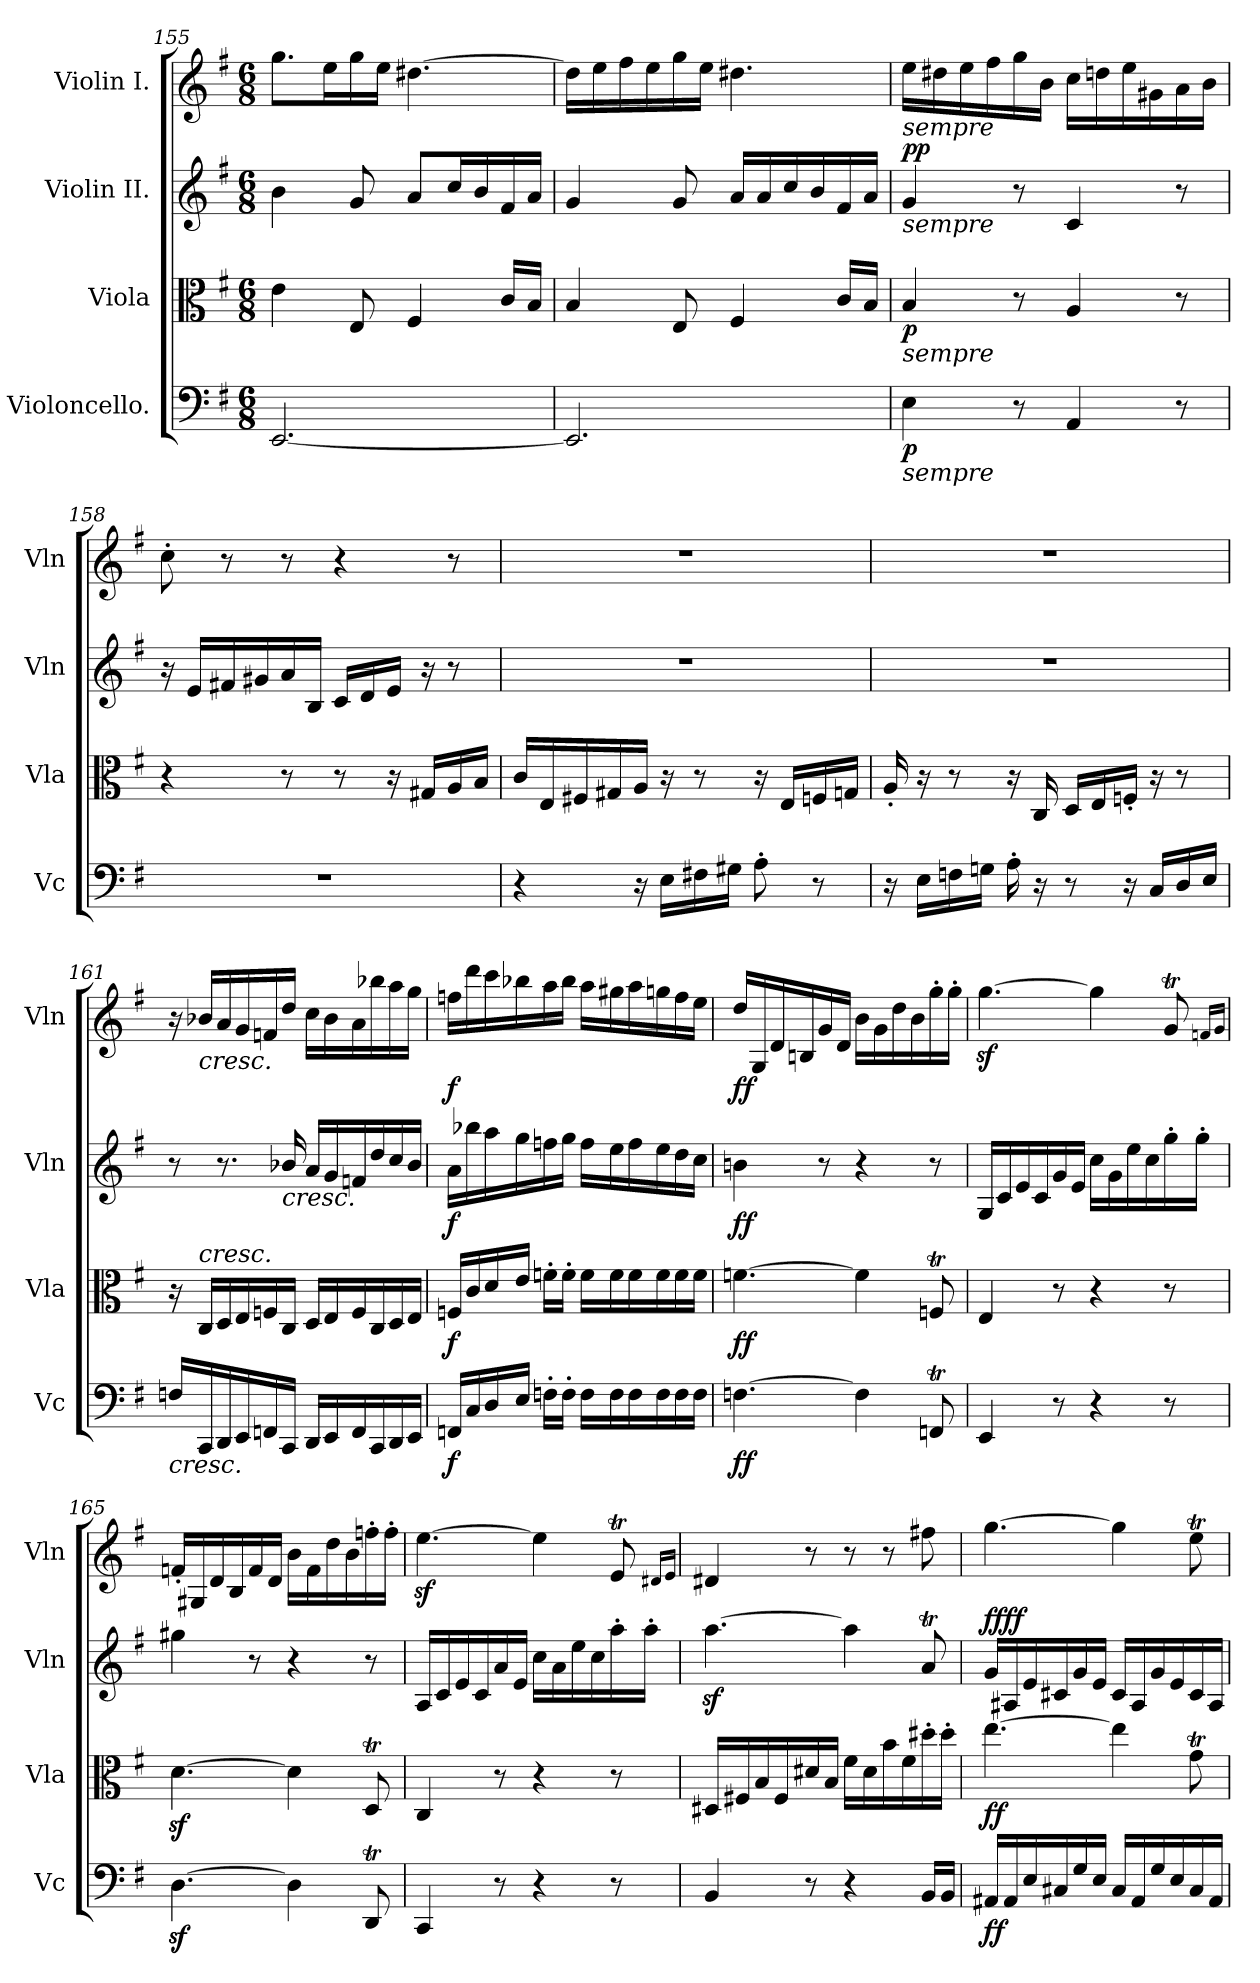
**kern	**dynam	**kern	**dynam	**kern	**dynam	**kern	**dynam
*part4	*part4	*part3	*part3	*part2	*part2	*part1	*part1
*staff4	*staff4	*staff3	*staff3	*staff2	*staff2	*staff1	*staff1
*I"Violoncello.	*	*I"Viola	*	*I"Violin II.	*	*I"Violin I.	*
*I'Vc	*	*I'Vla	*	*I'Vln	*	*I'Vln	*
*clefF4	*	*clefC3	*	*clefG2	*	*clefG2	*
*k[f#]	*	*k[f#]	*	*k[f#]	*	*k[f#]	*
*M6/8	*	*M6/8	*	*M6/8	*	*M6/8	*
=155	=155	=155	=155	=155	=155	=155	=155
[2.EE/	.	4e\	.	4b\	.	8.gg\L	.
.	.	.	.	.	.	16ee\L	.
.	.	8E/	.	8g/	.	16gg\	.
.	.	.	.	.	.	16ee\JJ	.
.	.	4F#/	.	8a/L	.	[4.dd#X\	.
.	.	.	.	16cc/L	.	.	.
.	.	.	.	16b/	.	.	.
.	.	16c/LL	.	16f#/	.	.	.
.	.	16B/JJ	.	16a/JJ	.	.	.
=156	=156	=156	=156	=156	=156	=156	=156
2.EE/]	.	4B/	.	4g/	.	16dd#\LL]	.
.	.	.	.	.	.	16ee\	.
.	.	.	.	.	.	16ff#\	.
.	.	.	.	.	.	16ee\	.
.	.	8E/	.	8g/	.	16gg\	.
.	.	.	.	.	.	16ee\JJ	.
.	.	4F#/	.	16a/LL	.	4.dd#X\	.
.	.	.	.	16a/	.	.	.
.	.	.	.	16cc/	.	.	.
.	.	.	.	16b/	.	.	.
.	.	16c/LL	.	16f#/	.	.	.
.	.	16B/JJ	.	16a/JJ	.	.	.
!!LO:LB:g=z
=157	=157	=157	=157	=157	=157	=157	=157
!	!	!	!	!	!	!LO:TX:b:i:t=sempre	!
!	!	!	!	!LO:TX:b:i:t=sempre	!	!	!
!	!	!LO:TX:b:i:t=sempre	!	!	!	!	!
!LO:TX:b:i:t=sempre	!	!	!	!	!	!	!
!	!LO:DY:b	!	!LO:DY:b	!	!LO:DY:b	!	!
!	!	!	!	!	!LO:DY:n=1:a	!	!
4E\	p	4B/	p	4g/	p p	16ee\LL	.
.	.	.	.	.	.	16dd#X\	.
.	.	.	.	.	.	16ee\	.
.	.	.	.	.	.	16ff#\	.
8r	.	8r	.	8r	.	16gg\	.
.	.	.	.	.	.	16b\JJ	.
4AA/	.	4A/	.	4c/	.	16cc\LL	.
.	.	.	.	.	.	16ddn\	.
.	.	.	.	.	.	16ee\	.
.	.	.	.	.	.	16g#X\	.
8r	.	8r	.	8r	.	16a\	.
.	.	.	.	.	.	16b\JJ	.
=158	=158	=158	=158	=158	=158	=158	=158
2.r	.	4r	.	16r	.	8cc'\	.
.	.	.	.	16e/LL	.	.	.
.	.	.	.	16f#X/	.	8r	.
.	.	.	.	16g#X/	.	.	.
.	.	8r	.	16a/	.	8r	.
.	.	.	.	16B/JJ	.	.	.
.	.	8r	.	16c/LL	.	4r	.
.	.	.	.	16d/	.	.	.
.	.	16r	.	16e/JJ	.	.	.
.	.	16G#X/LL	.	16r	.	.	.
.	.	16A/	.	8r	.	8r	.
.	.	16B/JJ	.	.	.	.	.
!!LO:LB:g=z
=159	=159	=159	=159	=159	=159	=159	=159
4r	.	16c/LL	.	2.r	.	2.r	.
.	.	16E/	.	.	.	.	.
.	.	16F#X/	.	.	.	.	.
.	.	16G#X/	.	.	.	.	.
16r	.	16A/JJ	.	.	.	.	.
16E\LL	.	16r	.	.	.	.	.
16F#X\	.	8r	.	.	.	.	.
16G#X\JJ	.	.	.	.	.	.	.
8A'\	.	16r	.	.	.	.	.
.	.	16E/LL	.	.	.	.	.
8r	.	16Fn/	.	.	.	.	.
.	.	16Gn/JJ	.	.	.	.	.
=160	=160	=160	=160	=160	=160	=160	=160
16r	.	16A'/	.	2.r	.	2.r	.
16E\LL	.	16r	.	.	.	.	.
16Fn\	.	8r	.	.	.	.	.
16Gn\JJ	.	.	.	.	.	.	.
16A'\	.	16r	.	.	.	.	.
16r	.	16C/	.	.	.	.	.
8r	.	16D/LL	.	.	.	.	.
.	.	16E/	.	.	.	.	.
16r	.	16Fn'/JJ	.	.	.	.	.
16C/LL	.	16r	.	.	.	.	.
16D/	.	8r	.	.	.	.	.
16E/JJ	.	.	.	.	.	.	.
!!LO:PB:g=z
=161	=161	=161	=161	=161	=161	=161	=161
!LO:TX:b:i:t=cresc.	!	!	!	!	!	!	!
16Fn/LL	.	16r	.	8r	.	16r	.
!	!	!	!	!	!	!LO:TX:b:i:t=cresc.	!
!	!	!LO:TX:a:i:t=cresc.	!	!	!	!	!
16CC/	.	16C/LL	.	.	.	16b-X/LL	.
16DD/	.	16D/	.	8.r	.	16a/	.
16EE/	.	16E/	.	.	.	16g/	.
16FFn/	.	16Fn/	.	.	.	16fn/	.
!	!	!	!	!LO:TX:b:i:t=cresc.	!	!	!
16CC/JJ	.	16C/JJ	.	16b-X/	.	16dd/JJ	.
16DD/LL	.	16D/LL	.	16a/LL	.	16cc\LL	.
16EE/	.	16E/	.	16g/	.	16b-\	.
16FF/	.	16F/	.	16fn/	.	16a\	.
16CC/	.	16C/	.	16dd/	.	16bb-X\	.
16DD/	.	16D/	.	16cc/	.	16aa\	.
16EE/JJ	.	16E/JJ	.	16b-/JJ	.	16gg\JJ	.
!!LO:PB:g=z
=162	=162	=162	=162	=162	=162	=162	=162
!	!LO:DY:b	!	!LO:DY:b	!	!LO:DY:b	!	!LO:DY:b
16FFn/LL	f	16Fn/LL	f	16a\LL	f	16ffn\LL	f
16C/	.	16c/	.	16bb-X\	.	16ddd\	.
16D/	.	16d/	.	16aa\	.	16ccc\	.
16E/JJ	.	16e/JJ	.	16gg\	.	16bb-X\	.
16Fn'\LL	.	16fn'\LL	.	16ffn\	.	16aa\	.
16F'\JJ	.	16f'\JJ	.	16gg\JJ	.	16bb-\JJ	.
16F\LL	.	16f\LL	.	16ff\LL	.	16aa\LL	.
16F\	.	16f\	.	16ee\	.	16gg#X\	.
16F\	.	16f\	.	16ff\	.	16aa\	.
16F\	.	16f\	.	16ee\	.	16ggn\	.
16F\	.	16f\	.	16dd\	.	16ff\	.
16F\JJ	.	16f\JJ	.	16cc\JJ	.	16ee\JJ	.
=163	=163	=163	=163	=163	=163	=163	=163
!	!LO:DY:b	!	!LO:DY:b	!	!LO:DY:b	!	!LO:DY:b
[4.Fn\	ff	[4.fn\	ff	4bn\	ff	16dd/LL	ff
.	.	.	.	.	.	16G/	.
.	.	.	.	.	.	16d/	.
.	.	.	.	.	.	16Bn/	.
.	.	.	.	8r	.	16g/	.
.	.	.	.	.	.	16d/JJ	.
4F\]	.	4f\]	.	4r	.	16b\LL	.
.	.	.	.	.	.	16g\	.
.	.	.	.	.	.	16dd\	.
.	.	.	.	.	.	16b\	.
8FFnT/	.	8FnT/	.	8r	.	16gg'\	.
.	.	.	.	.	.	16gg'\JJ	.
!!LO:LB:g=z
=164	=164	=164	=164	=164	=164	=164	=164
4EE/	.	4E/	.	16G/LL	.	[4.ggz<\	.
.	.	.	.	16c/	.	.	.
.	.	.	.	16e/	.	.	.
.	.	.	.	16c/	.	.	.
8r	.	8r	.	16g/	.	.	.
.	.	.	.	16e/JJ	.	.	.
4r	.	4r	.	16cc\LL	.	4gg\]	.
.	.	.	.	16g\	.	.	.
.	.	.	.	16ee\	.	.	.
.	.	.	.	16cc\	.	.	.
8r	.	8r	.	16gg'\	.	8gT/	.
.	.	.	.	16gg'\JJ	.	.	.
.	.	.	.	.	.	16qfn/LL	.
.	.	.	.	.	.	16qg/JJ	.
=165	=165	=165	=165	=165	=165	=165	=165
[4.Dz<\	.	[4.dz<\	.	4gg#X\	.	16fn'/LL	.
.	.	.	.	.	.	16G#X/	.
.	.	.	.	.	.	16d/	.
.	.	.	.	.	.	16B/	.
.	.	.	.	8r	.	16f/	.
.	.	.	.	.	.	16d/JJ	.
4D\]	.	4d\]	.	4r	.	16b\LL	.
.	.	.	.	.	.	16f\	.
.	.	.	.	.	.	16dd\	.
.	.	.	.	.	.	16b\	.
8DDT/	.	8DT/	.	8r	.	16ffn'\	.
.	.	.	.	.	.	16ff'\JJ	.
=166	=166	=166	=166	=166	=166	=166	=166
4CC/	.	4C/	.	16A/LL	.	[4.eez<\	.
.	.	.	.	16c/	.	.	.
.	.	.	.	16e/	.	.	.
.	.	.	.	16c/	.	.	.
8r	.	8r	.	16a/	.	.	.
.	.	.	.	16e/JJ	.	.	.
4r	.	4r	.	16cc\LL	.	4ee\]	.
.	.	.	.	16a\	.	.	.
.	.	.	.	16ee\	.	.	.
.	.	.	.	16cc\	.	.	.
8r	.	8r	.	16aa'\	.	8eT/	.
.	.	.	.	16aa'\JJ	.	.	.
.	.	.	.	.	.	16qd#X/LL	.
.	.	.	.	.	.	16qe/JJ	.
!!LO:LB:g=z
=167	=167	=167	=167	=167	=167	=167	=167
4BB/	.	16D#X/LL	.	[4.aaz<\	.	4d#X/	.
.	.	16F#X/	.	.	.	.	.
.	.	16B/	.	.	.	.	.
.	.	16F#/	.	.	.	.	.
8r	.	16d#X/	.	.	.	8r	.
.	.	16B/JJ	.	.	.	.	.
4r	.	16f#\LL	.	4aa\]	.	8r	.
.	.	16d#\	.	.	.	.	.
.	.	16b\	.	.	.	8r	.
.	.	16f#\	.	.	.	.	.
16BB/LL	.	16dd#X'\	.	8aT/	.	8ff#X\	.
16BB/JJ	.	16dd#'\JJ	.	.	.	.	.
=168	=168	=168	=168	=168	=168	=168	=168
!	!LO:DY:b	!	!LO:DY:b	!	!LO:DY:b	!	!
!	!	!	!	!	!LO:DY:n=1:a	!	!
16AA#X/LL	ff	[4.ee\	ff	16g/LL	ff ff	[4.gg\	.
16AA#/	.	.	.	16A#X/	.	.	.
16E/	.	.	.	16e/	.	.	.
16C#X/	.	.	.	16c#X/	.	.	.
16G/	.	.	.	16g/	.	.	.
16E/JJ	.	.	.	16e/JJ	.	.	.
16C#/LL	.	4ee\]	.	16c#/LL	.	4gg\]	.
16AA#/	.	.	.	16A#/	.	.	.
16G/	.	.	.	16g/	.	.	.
16E/	.	.	.	16e/	.	.	.
16C#/	.	8gT\	.	16c#/	.	8eeT\	.
16AA#/JJ	.	.	.	16A#/JJ	.	.	.
=	=	=	=	=	=	=	=
*-	*-	*-	*-	*-	*-	*-	*-
